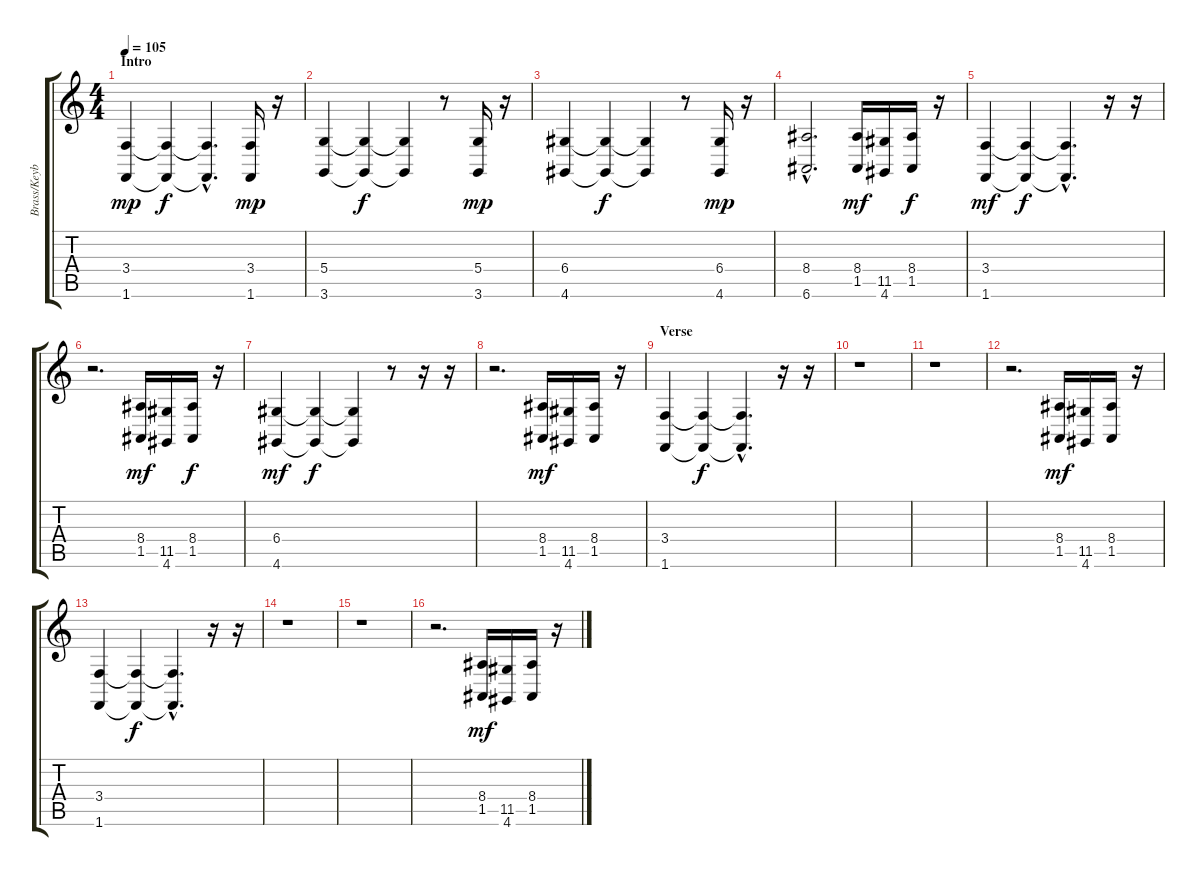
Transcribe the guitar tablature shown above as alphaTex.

\track ("Brass/Keyboard" "Brass/Keyb") {instrument brasssection}
\staff {score tabs}
\tuning (E4 B3 G3 D3 A2 E2) {hide}
\ts (4 4)
\section ("" "Intro")
\tempo 105
\clef g2
\ks c
(3.4 1.6).4{dy mp volume 5 instrument brasssection} (3.4{t} 1.6{t}).4{dy f} (3.4{hac t} 1.6{hac t}).4{d} (3.4 1.6).16{dy mp volume 9} r.16 |
(5.4 3.6).4{volume 5} (5.4{t} 3.6{t}).4{dy f} (5.4{t} 3.6{t}).4 r.8 (5.4 3.6).16{dy mp volume 9} r.16 |
(6.4 4.6).4{volume 5} (6.4{t} 4.6{t}).4{dy f} (6.4{t} 4.6{t}).4 r.8 (6.4 4.6).16{dy mp volume 9} r.16 |
(8.4{hac} 6.6{hac}).2{d} (8.4 1.5).16{dy mf} (11.5 4.6).16 (8.4 1.5).16{dy f} r.16 |
(3.4 1.6).4{dy mf volume 5} (3.4{t} 1.6{t}).4{dy f} (3.4{hac t} 1.6{hac t}).4{d} r.16{volume 9} r.16 |
r.2{d} (8.4 1.5).16{dy mf} (11.5 4.6).16 (8.4 1.5).16{dy f} r.16 |
(6.4 4.6).4{dy mf volume 5} (6.4{t} 4.6{t}).4{dy f} (6.4{t} 4.6{t}).4 r.8 r.16{volume 9} r.16 |
r.2{d} (8.4 1.5).16{dy mf} (11.5 4.6).16 (8.4 1.5).16 r.16 |
\section ("" "Verse")
(3.4 1.6).4{volume 5} (3.4{t} 1.6{t}).4{dy f} (3.4{hac t} 1.6{hac t}).4{d} r.16{volume 9} r.16 |
r.1 |
r.1 |
r.2{d} (8.4 1.5).16{dy mf} (11.5 4.6).16 (8.4 1.5).16 r.16 |
(3.4 1.6).4{volume 5} (3.4{t} 1.6{t}).4{dy f} (3.4{hac t} 1.6{hac t}).4{d} r.16{volume 9} r.16 |
r.1 |
r.1 |
r.2{d} (8.4 1.5).16{dy mf} (11.5 4.6).16 (8.4 1.5).16 r.16
